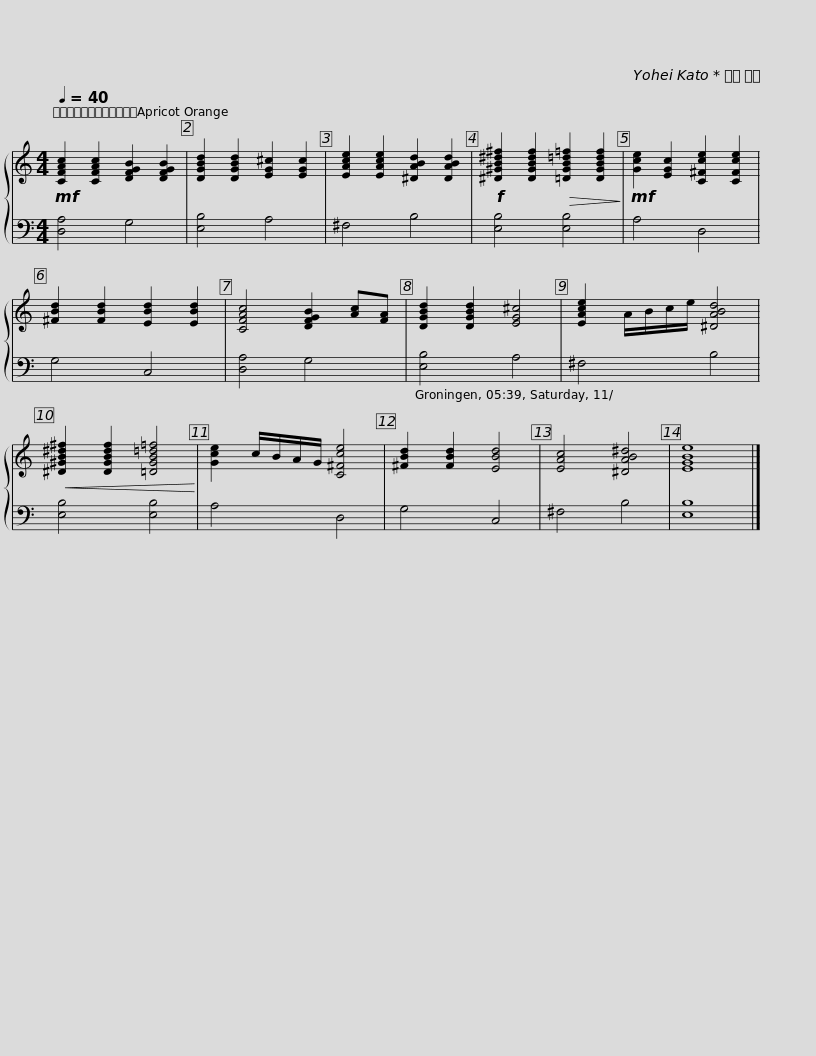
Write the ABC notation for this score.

X:1
%%score { 1 | 2 }
L:1/8
Q:1/4=40
M:4/4
I:linebreak $
K:C
V:1 treble
V:2 bass
V:1
!mf! [CFAc]2 [CFAc]2 [DFGB]2 [DFGB]2 | [DGBd]2 [DGBd]2 [EG^c]2 [EGc]2 | [EAce]2 [EAce]2 [^DABd]2 [DABd]2 |!f! [^D^GB^d^f]2 [DGBdf]2!>(! [=DGB=d=f]2 [DGBdf]2!>)! |!mf! [Gce]2 [EGc]2 [C^Fce]2 [CFce]2 | %5
 [^FBd]2 [FBd]2 [EBd]2 [EBd]2 | [CFAc]4 [DFGB]2 [Ac][FA] |$ [DGBd]2 [DGBd]2 [EG^c]4 | [EAce]2 A/B/c/e/ [^DABd]4 |!<(! [^D^GB^d^f]2 [DGBdf]2 [=DGB=d=f]4!<)! | %10
 [Gce]2 c/B/A/G/ [C^Fce]4 | [^FBd]2 [FBd]2 [EBd]4 | [EAc]4 [^DAB^d]4 | [EGBe]8 |] %14
V:2
 [D,A,]4 G,4 | [E,B,]4 A,4 | ^F,4 B,4 | [E,B,]4 [E,B,]4 | A,4 D,4 | %5
 G,4 C,4 | [D,A,]4 G,4 |$ [E,B,]4 A,4 | ^F,4 B,4 | [E,B,]4 [E,B,]4 | %10
 A,4 D,4 | G,4 C,4 | ^F,4 B,4 | [E,B,]8 |] %14
